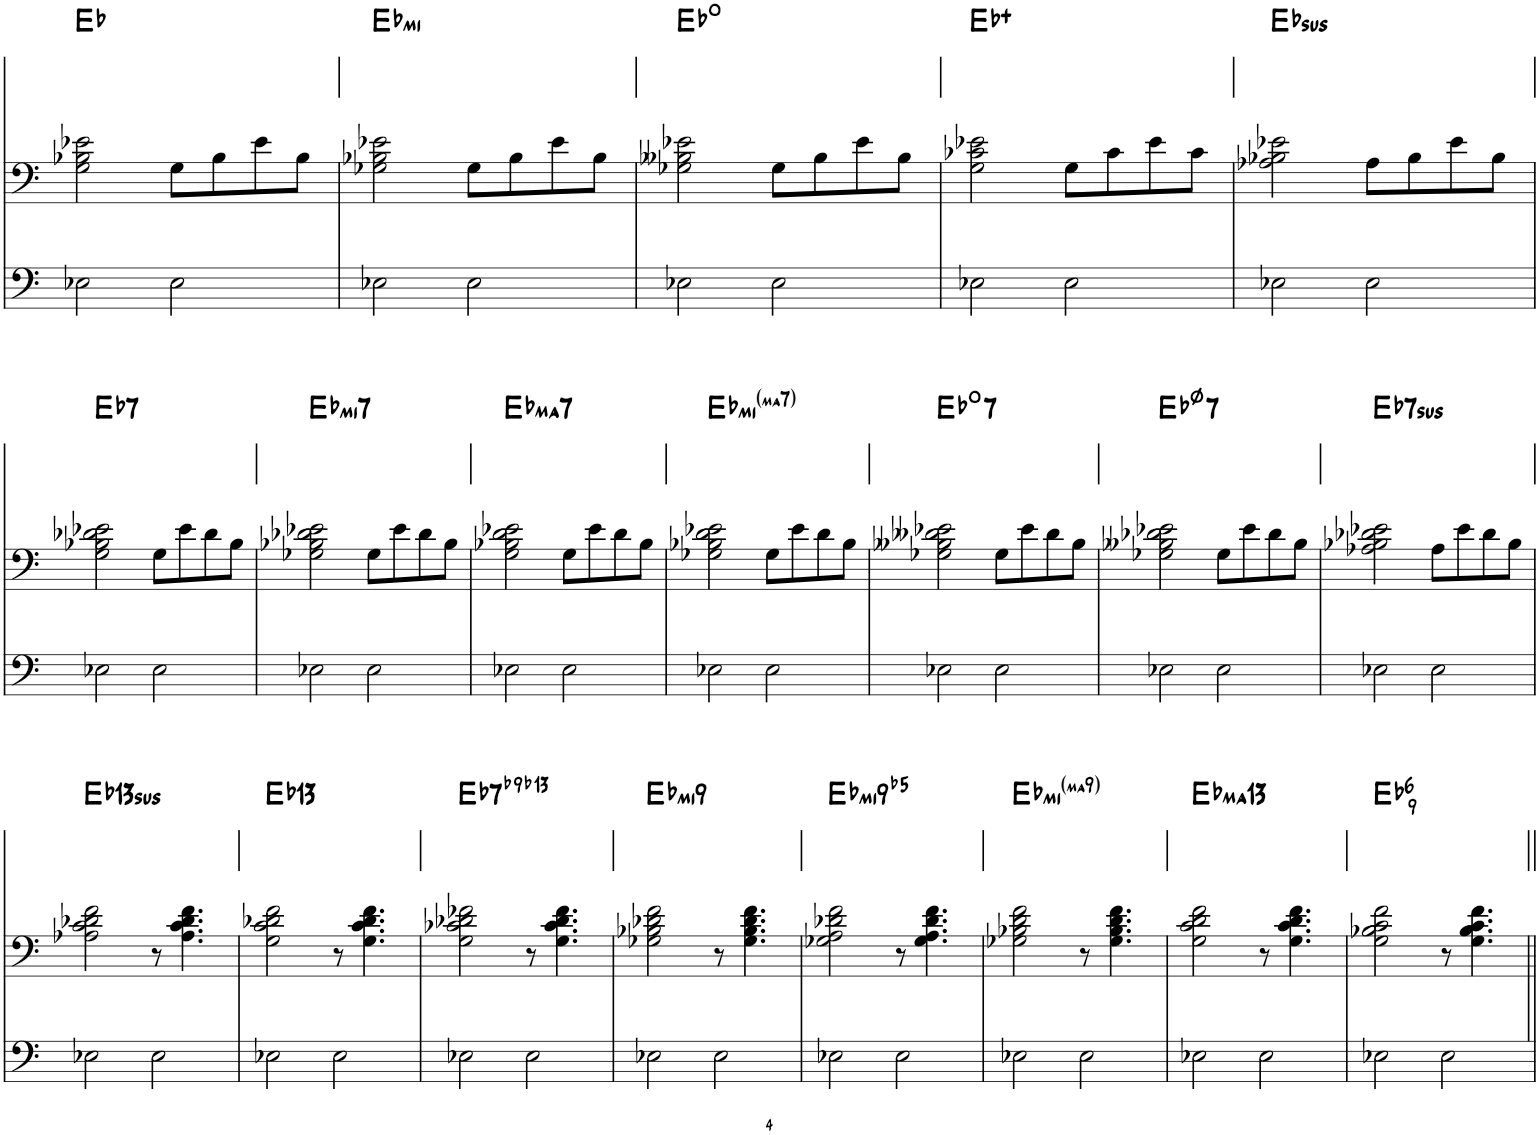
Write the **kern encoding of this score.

**kern	**kern	**kern	**harte
*part1	*part1	*part1	*part1
*staff3	*staff2	*staff1	*
*I"Piano	*	*	*
*I'Pno.	*	*	*
!!LO:PB:g=z
*clefF4	*clefF4	*clefG2	*
*k[]	*k[]	*k[]	*
*M4/4	*M4/4	*M4/4	*
=61	=61	=61	=61
2E-X\	2G\ 2B-X\ 2e-X\	1ryy	Eb:maj
2E-\	8G\L	.	.
.	8B-\	.	.
.	8e-\	.	.
.	8B-\J	.	.
=62	=62	=62	=62
!	!	!	!LO:H:kt=mi
2E-X\	2G-X\ 2B-X\ 2e-X\	1ryy	Eb:min
2E-\	8G-\L	.	.
.	8B-\	.	.
.	8e-\	.	.
.	8B-\J	.	.
=63	=63	=63	=63
2E-X\	2G-X\ 2B--X\ 2e-X\	1ryy	Eb:dim
2E-\	8G-\L	.	.
.	8B--\	.	.
.	8e-\	.	.
.	8B--\J	.	.
=64	=64	=64	=64
2E-X\	2G\ 2c-X\ 2e-X\	1ryy	Eb:aug
2E-\	8G\L	.	.
.	8c-\	.	.
.	8e-\	.	.
.	8c-\J	.	.
=65	=65	=65	=65
!	!	!	!LO:H:kt=sus
2E-X\	2A-X\ 2B-X\ 2e-X\	1ryy	Eb:sus4
2E-\	8A-\L	.	.
.	8B-\	.	.
.	8e-\	.	.
.	8B-\J	.	.
!!LO:LB:g=z
=66	=66	=66	=66
!	!	!	!LO:H:kt=7
2E-X\	2G\ 2B-X\ 2d-X\ 2e-X\	1ryy	Eb:7
2E-\	8G\L	.	.
.	8e-\	.	.
.	8d-\	.	.
.	8B-\J	.	.
=67	=67	=67	=67
!	!	!	!LO:H:kt=mi7
2E-X\	2G-X\ 2B-X\ 2d-X\ 2e-X\	1ryy	Eb:min7
2E-\	8G-\L	.	.
.	8e-\	.	.
.	8d-\	.	.
.	8B-\J	.	.
=68	=68	=68	=68
!	!	!	!LO:H:kt=ma7
2E-X\	2G\ 2B-X\ 2d\ 2e-X\	1ryy	Eb:maj7
2E-\	8G\L	.	.
.	8e-\	.	.
.	8d\	.	.
.	8B-\J	.	.
=69	=69	=69	=69
!	!	!	!LO:H:kt=mima7
2E-X\	2G-X\ 2B-X\ 2d\ 2e-X\	1ryy	Eb:minmaj7
2E-\	8G-\L	.	.
.	8e-\	.	.
.	8d\	.	.
.	8B-\J	.	.
=70	=70	=70	=70
!	!	!	!LO:H:kt=7
2E-X\	2G-X\ 2B--X\ 2d--X\ 2e-X\	1ryy	Eb:dim7
2E-\	8G-\L	.	.
.	8e-\	.	.
.	8d--\	.	.
.	8B--\J	.	.
=71	=71	=71	=71
!	!	!	!LO:H:kt=7
2E-X\	2G-X\ 2B--X\ 2d-X\ 2e-X\	1ryy	Eb:hdim7
2E-\	8G-\L	.	.
.	8e-\	.	.
.	8d-\	.	.
.	8B--\J	.	.
=72	=72	=72	=72
!	!	!	!LO:H:kt=7sus
2E-X\	2A-X\ 2B-X\ 2d-X\ 2e-X\	1ryy	Eb:sus4(7)
2E-\	8A-\L	.	.
.	8e-\	.	.
.	8d-\	.	.
.	8B-\J	.	.
!!LO:LB:g=z
=73	=73	=73	=73
!	!	!	!LO:H:kt=13sus
2E-X\	2A-X\ 2c\ 2d-X\ 2f\	1ryy	Eb:sus4(7,9,11,13)
2E-\	8r	.	.
.	4.A-\ 4.c\ 4.d-\ 4.f\	.	.
=74	=74	=74	=74
!	!	!	!LO:H:kt=13
2E-X\	2G\ 2c\ 2d-X\ 2f\	1ryy	Eb:9(11,13)
2E-\	8r	.	.
.	4.G\ 4.c\ 4.d-\ 4.f\	.	.
=75	=75	=75	=75
!	!	!	!LO:H:kt=7
2E-X\	2G\ 2c-X\ 2d-X\ 2f-X\	1ryy	Eb:7(b9,b13)
2E-\	8r	.	.
.	4.G\ 4.c-\ 4.d-\ 4.f-\	.	.
=76	=76	=76	=76
!	!	!	!LO:H:kt=mi9
2E-X\	2G-X\ 2B-X\ 2d-X\ 2f\	1ryy	Eb:min9
2E-\	8r	.	.
.	4.G-\ 4.B-\ 4.d-\ 4.f\	.	.
=77	=77	=77	=77
!	!	!	!LO:H:kt=mi9
2E-X\	2G-X\ 2A\ 2d-X\ 2f\	1ryy	Eb:(b3,b5,b7,9)
2E-\	8r	.	.
.	4.G-\ 4.A\ 4.d-\ 4.f\	.	.
=78	=78	=78	=78
!	!	!	!LO:H:kt=mima7
2E-X\	2G-X\ 2B-X\ 2d\ 2f\	1ryy	Eb:minmaj7(9)
2E-\	8r	.	.
.	4.G-\ 4.B-\ 4.d\ 4.f\	.	.
=79	=79	=79	=79
!	!	!	!LO:H:kt=ma13
2E-X\	2G\ 2c\ 2d\ 2f\	1ryy	Eb:maj9(11,13)
2E-\	8r	.	.
.	4.G\ 4.c\ 4.d\ 4.f\	.	.
=80	=80	=80	=80
!	!	!	!LO:H:kt=6
2E-X\	2G\ 2B-X\ 2c\ 2f\	1ryy	Eb:maj6(9)
2E-\	8r	.	.
.	4.G\ 4.B-\ 4.c\ 4.f\	.	.
=||	=||	=||	=||
*-	*-	*-	*-
